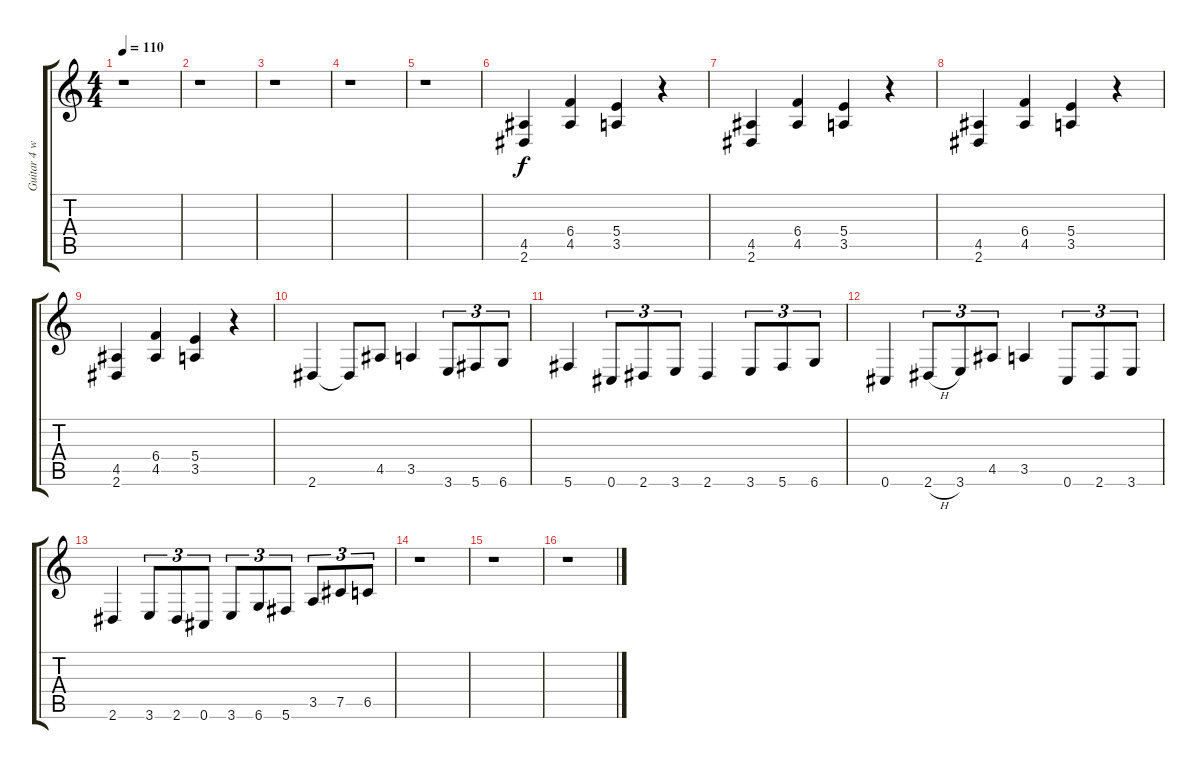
\track ("Guitar 4 w/wha-wha" "Guitar 4 w") {instrument distortionguitar}
\staff {score tabs}
\tuning (Db4 Ab3 E3 B2 Gb2 Db2) {hide}
\ts (4 4)
\tempo 110
\clef g2
\ks c
r.1{dy f} |
r.1 |
r.1 |
r.1 |
r.1 |
(4.5 2.6).4 (6.4 4.5).4 (5.4 3.5).4 r.4 |
(4.5 2.6).4 (6.4 4.5).4 (5.4 3.5).4 r.4 |
(4.5 2.6).4 (6.4 4.5).4 (5.4 3.5).4 r.4 |
(4.5 2.6).4 (6.4 4.5).4 (5.4 3.5).4 r.4 |
2.6.4 2.6{t}.8 4.5.8 3.5.4 3.6.8{tu (3 2)} 5.6.8{tu (3 2)} 6.6.8{tu (3 2)} |
5.6.4 0.6.8{tu (3 2)} 2.6.8{tu (3 2)} 3.6.8{tu (3 2)} 2.6.4 3.6.8{tu (3 2)} 5.6.8{tu (3 2)} 6.6.8{tu (3 2)} |
0.6.4 2.6{h}.8{tu (3 2)} 3.6.8{tu (3 2)} 4.5.8{tu (3 2)} 3.5.4 0.6.8{tu (3 2)} 2.6.8{tu (3 2)} 3.6.8{tu (3 2)} |
2.6.4 3.6.8{tu (3 2)} 2.6.8{tu (3 2)} 0.6.8{tu (3 2)} 3.6.8{tu (3 2)} 6.6.8{tu (3 2)} 5.6.8{tu (3 2)} 3.5.8{tu (3 2)} 7.5.8{tu (3 2)} 6.5.8{tu (3 2)} |
r.1 |
r.1 |
r.1
